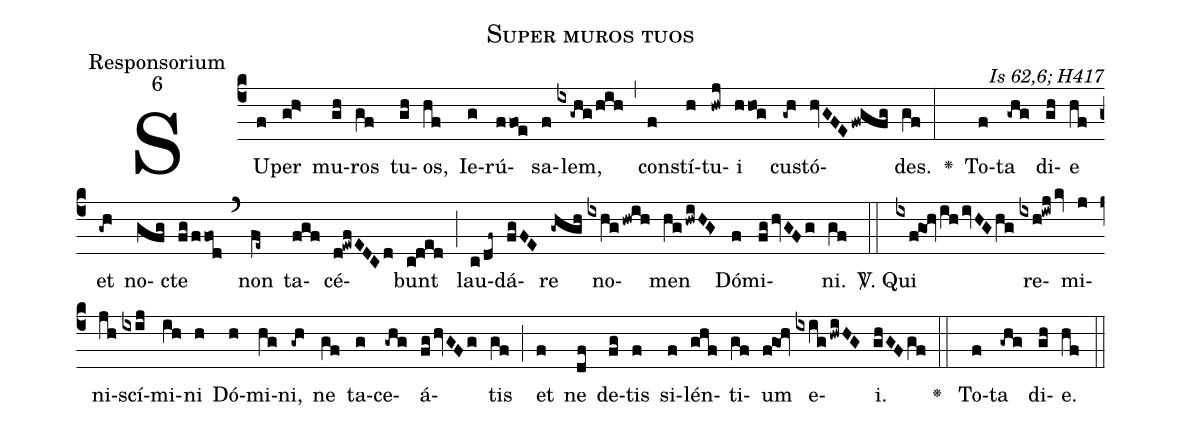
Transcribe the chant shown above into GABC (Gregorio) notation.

name:Super muros tuos;
office-part:Responsorium;
mode:6;
commentary:Is 62,6; H417;
%%
(c4)SU(f)per(gh>) mu(gh)ros(gf) tu(gh)os,(hf) Ie(g)rú(ffoe)sa(f)lem,(ix-ghg/hih) (,) con(f)stí(h)tu(hwj)i(hhog) cu(-gh)stó(hvGFEfwgfg)des.(gf) (:)
<v>\greheightstar</v>()
To(f)ta(-ghg) di(gh)e(hf) et(-gh) no(gfg)cte(fg/ffod) (`) non(fe~) ta(fgf)cé(d!ewfEDCd)bunt(c!ded) (;)
lau(c/df~)dá(fgFE)re(-ghgh) no(ixhghwih)men(hghwiHG>) Dó(f)mi(fghvGFg)ni.(gf) (::)
<sp>V/</sp>.
Qui(ixf!goh/ihivHGhg) re(ixh!iwjkv)mi(j)ni(jh)scí(ixij)mi(ih)ni(h) Dó(h)mi(hg)ni,(-gh) ne(gf) ta(g)ce(-ghg)á(fghvGFg)tis(gf) (;) et(f) ne(df) de(fg)tis(f) si(f)lén(ghf)ti(gf)um(f!goh) e(ixighwiHG)i.(ghGFgf) (::)
<v>\greheightstar</v>() To(f)ta(-ghg) di(gh)e.(hf) (::)
